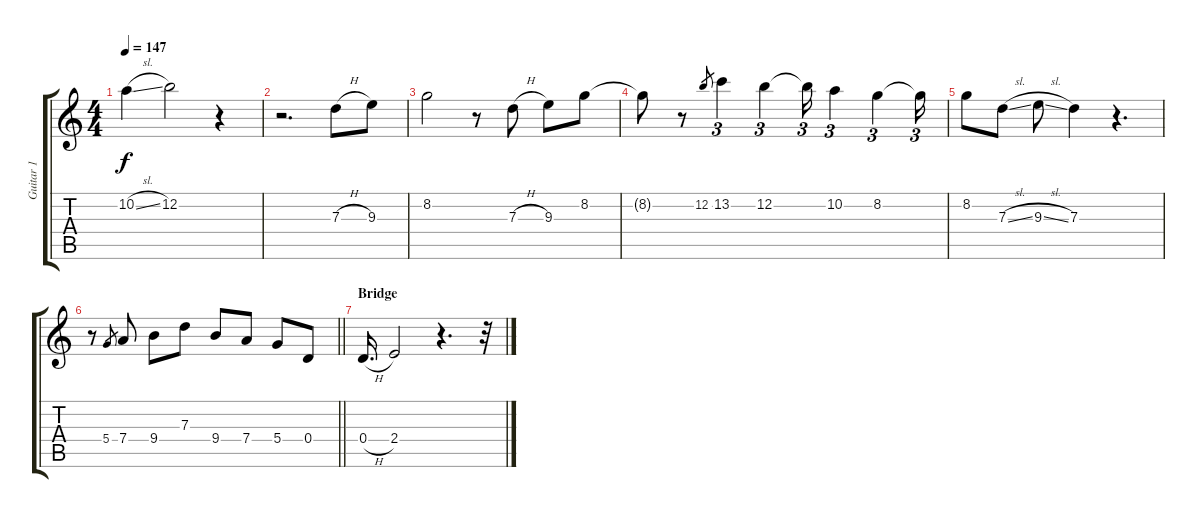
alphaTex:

\track ("Guitar 1" "Guitar 1") {instrument acousticguitarsteel}
\staff {score tabs}
\tuning (E4 B3 G3 D3 A2 E2) {hide}
\ts (4 4)
\tempo 147
\clef g2
\ks c
10.2{sl}.4{dy f} 12.2.2 r.4 |
r.2{d} 7.3{h}.8 9.3.8 |
8.2.2 r.8 7.3{h}.8 9.3.8 8.2.8 |
8.2{t}.8 r.8 12.2.8{gr} 13.2.4{tu (3 2)} 12.2.4{tu (3 2)} 12.2{t}.16{tu (3 2)} 10.2.4{tu (3 2)} 8.2.4{tu (3 2)} 8.2{t}.16{tu (3 2)} |
8.2.8 7.3{sl}.8 9.3{sl}.8 7.3.4 r.4{d} |
\barLineRight lightlight
r.8 5.4.8{gr} 7.4.8 9.4.8 7.3.8 9.4.8 7.4.8 5.4.8 0.4.8 |
\section ("" "Bridge")
0.4{h}.16{d} 2.4.2 r.4{d} r.32
